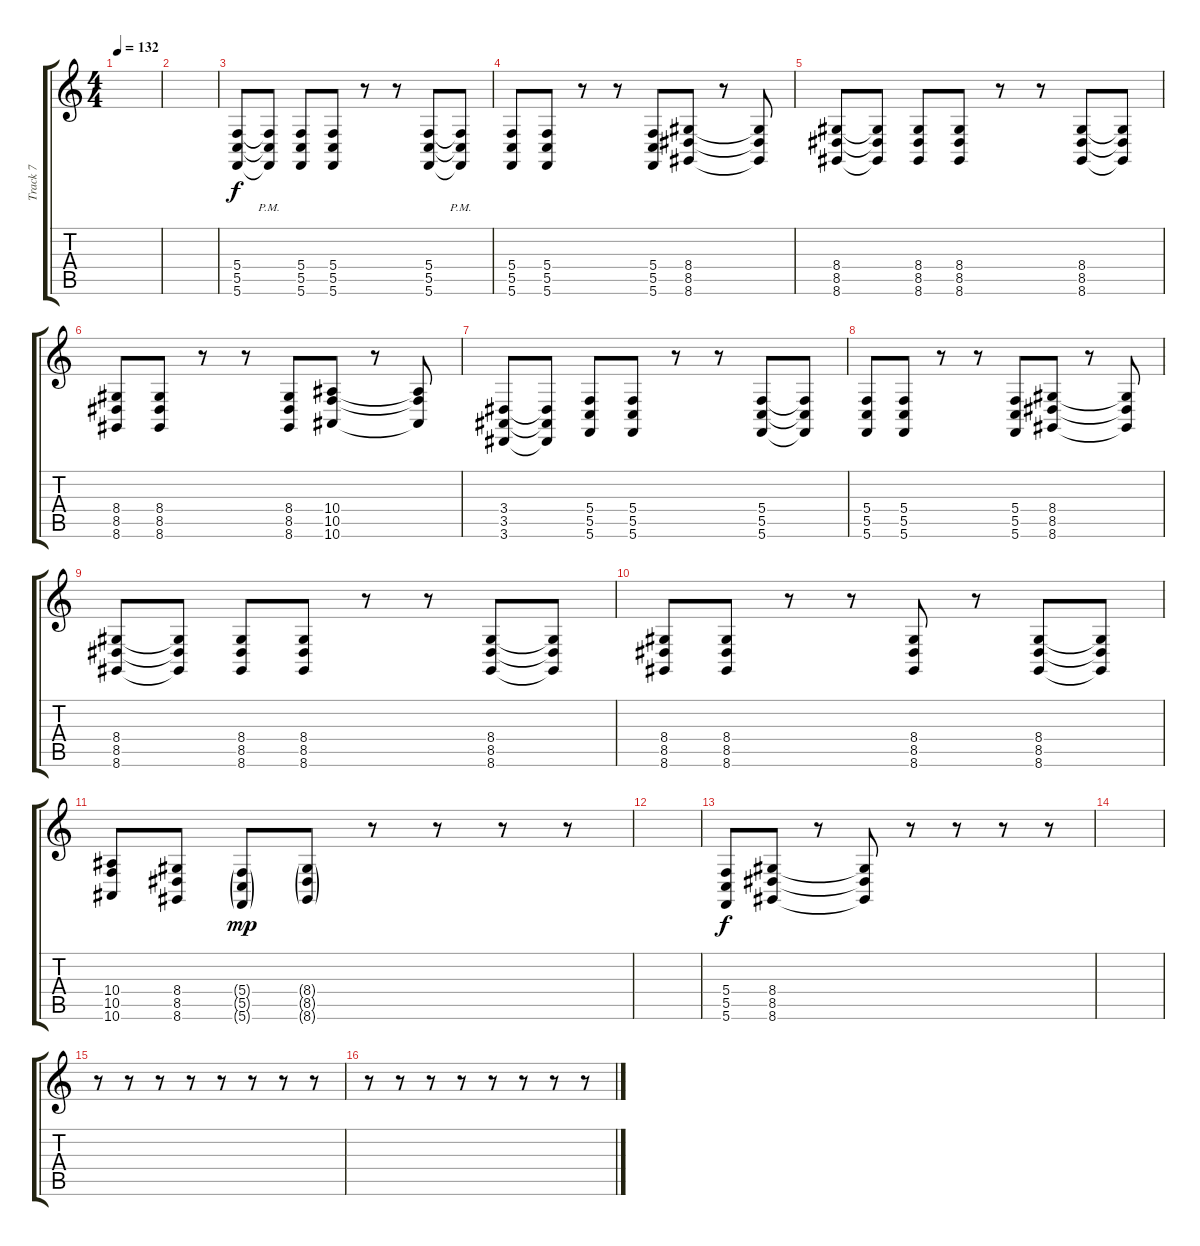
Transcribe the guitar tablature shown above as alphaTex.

\track ("Track 7" "Track 7") {instrument stringensemble1}
\staff {score tabs}
\tuning (D4 A3 F3 C3 G2 C2) {hide}
\ts (4 4)
\tempo 132
\clef g2
\ks c
|
|
(5.4 5.5 5.6).8{volume 16} (5.4{t} 5.5{t} 5.6{pm t}).8 (5.4 5.5 5.6).8 (5.4 5.5 5.6).8 r.8 r.8 (5.4 5.5 5.6).8 (5.4{pm t} 5.5{t} 5.6{t}).8 |
(5.4 5.5 5.6).8 (5.4 5.5 5.6).8 r.8 r.8 (5.4 5.5 5.6).8{volume 16} (8.4 8.5 8.6).8 r.8 (8.4{t} 8.5{t} 8.6{t}).8 |
(8.4 8.5 8.6).8 (8.4{t} 8.5{t} 8.6{t}).8 (8.4 8.5 8.6).8 (8.4 8.5 8.6).8 r.8 r.8 (8.4 8.5 8.6).8 (8.4{t} 8.5{t} 8.6{t}).8 |
(8.4 8.5 8.6).8 (8.4 8.5 8.6).8 r.8 r.8 (8.4 8.5 8.6).8 (10.4 10.5 10.6).8 r.8 (10.4{t} 10.5{t} 10.6{t}).8 |
(3.4 3.5 3.6).8 (3.4{t} 3.5{t} 3.6{t}).8 (5.4 5.5 5.6).8 (5.4 5.5 5.6).8 r.8 r.8 (5.4 5.5 5.6).8 (5.4{t} 5.5{t} 5.6{t}).8 |
(5.4 5.5 5.6).8 (5.4 5.5 5.6).8 r.8 r.8 (5.4 5.5 5.6).8 (8.4 8.5 8.6).8 r.8 (8.4{t} 8.5{t} 8.6{t}).8 |
(8.4 8.5 8.6).8 (8.4{t} 8.5{t} 8.6{t}).8 (8.4 8.5 8.6).8 (8.4 8.5 8.6).8 r.8 r.8 (8.4 8.5 8.6).8 (8.4{t} 8.5{t} 8.6{t}).8 |
(8.4 8.5 8.6).8 (8.4 8.5 8.6).8 r.8 r.8 (8.4 8.5 8.6).8 r.8 (8.4 8.5 8.6).8 (8.4{t} 8.5{t} 8.6{t}).8 |
(10.4 10.5 10.6).8 (8.4 8.5 8.6).8 (5.4{g} 5.5{g} 5.6{g}).8{dy mp} (8.4{g} 8.5{g} 8.6{g}).8 r.8 r.8 r.8 r.8 |
|
(5.4 5.5 5.6).8{dy f} (8.4 8.5 8.6).8 r.8 (8.4{t} 8.5{t} 8.6{t}).8 r.8 r.8 r.8 r.8 |
|
r.8 r.8 r.8 r.8 r.8 r.8 r.8 r.8 |
r.8 r.8 r.8 r.8 r.8 r.8 r.8 r.8
